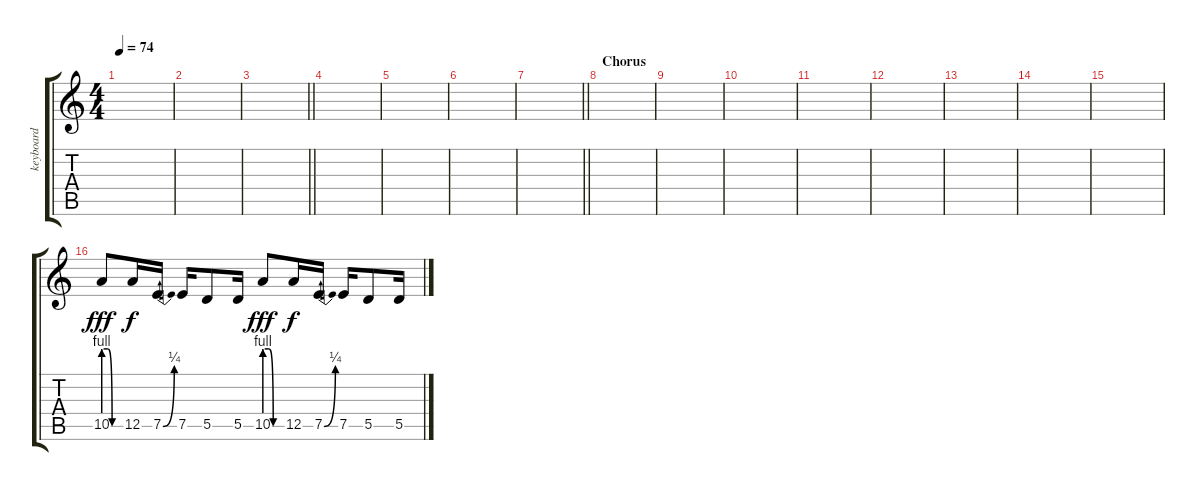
\track ("keyboard" "keyboard") {instrument banjo}
\staff {score tabs}
\tuning (E4 B3 G3 D3 A2 E2) {hide}
\displaytranspose 12
\ts (4 4)
\tempo 74
\clef g2
\ks c
|
|
\barLineRight lightlight
|
|
|
|
\barLineRight lightlight
|
\section ("" "Chorus")
|
|
|
|
|
|
|
|
10.5{be (custom 0 4 15 4 30 0 60 0)}.8{dy fff} 12.5.16{dy f} 7.5{be (bend 0 0 60 1)}.16 7.5.16 5.5.8 5.5.16 10.5{be (custom 0 4 15 4 30 0 60 0)}.8{dy fff} 12.5.16{dy f} 7.5{be (bend 0 0 60 1)}.16 7.5.16 5.5.8 5.5.16
